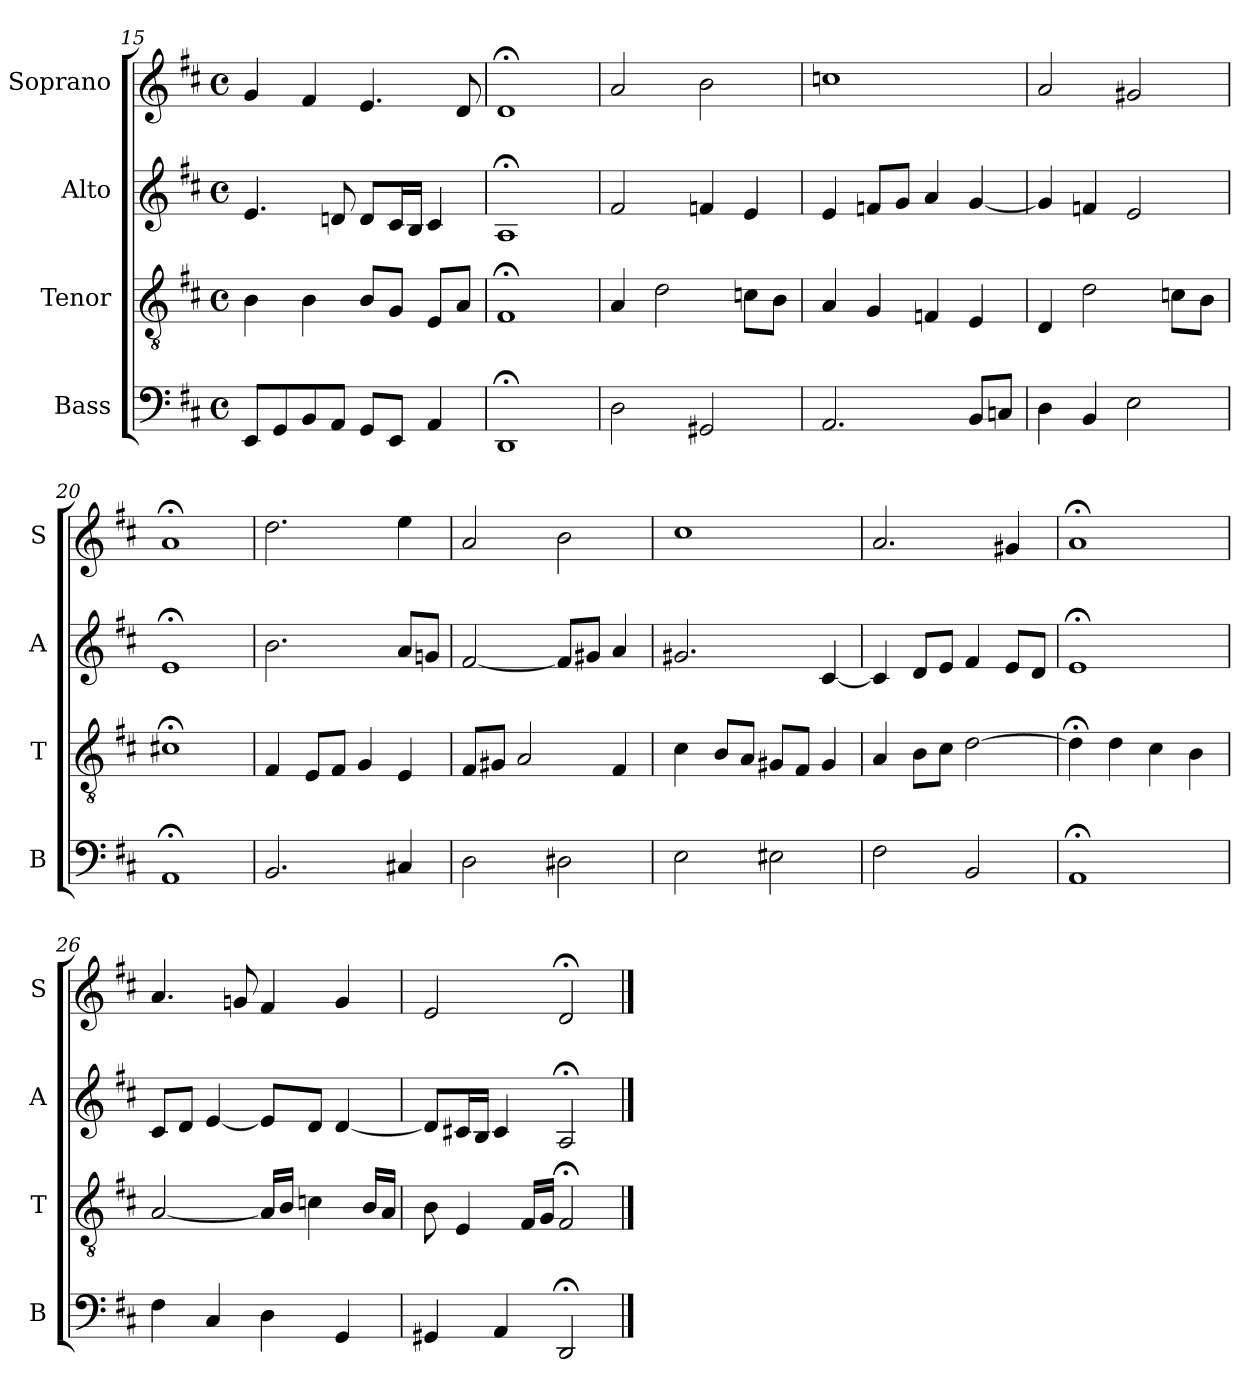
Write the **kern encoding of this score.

**kern	**kern	**kern	**kern
*part4	*part3	*part2	*part1
*staff4	*staff3	*staff2	*staff1
*I"Bass	*I"Tenor	*I"Alto	*I"Soprano
*I'B	*I'T	*I'A	*I'S
*clefF4	*clefGv2	*clefG2	*clefG2
*k[f#c#]	*k[f#c#]	*k[f#c#]	*k[f#c#]
*D:	*D:	*D:	*D:
*M4/4	*M4/4	*M4/4	*M4/4
*met(c)	*met(c)	*met(c)	*met(c)
=15	=15	=15	=15
8EEL	4B	4.e	4g
8GG	.	.	.
8BB	4B	.	4f#
8AAJ	.	8dn	.
8GGL	8BL	8dL	4.e
8EEJ	8GJ	16c#L	.
.	.	16BJJ	.
4AA	8EL	4c#	.
.	8AJ	.	8d
=16	=16	=16	=16
1DD;<	1F#;<	1A;<	1d;<
=17	=17	=17	=17
2D	4A	2f#	2a
.	2d	.	.
2GG#X	.	4fn	2b
.	8cnL	4e	.
.	8BJ	.	.
=18	=18	=18	=18
2.AA	4A	4e	1ccn
.	4G	8fnL	.
.	.	8gJ	.
.	4Fn	4a	.
8BBL	4E	[4g	.
8CnJ	.	.	.
=19	=19	=19	=19
4D	4D	4g]	2a
4BB	2d	4fn	.
2E	.	2e	2g#X
.	8cnL	.	.
.	8BJ	.	.
=20	=20	=20	=20
1AA;<	1c#X;<	1e;<	1a;<
=21	=21	=21	=21
2.BB	4F#	2.b	2.dd
.	8EL	.	.
.	8F#J	.	.
.	4G	.	.
4C#X	4E	8aL	4ee
.	.	8gnJ	.
=22	=22	=22	=22
2D	8F#L	[2f#	2a
.	8G#XJ	.	.
.	2A	.	.
2D#X	.	8f#L]	2b
.	.	8g#XJ	.
.	4F#	4a	.
=23	=23	=23	=23
2E	4c#	2.g#X	1cc#
.	8BL	.	.
.	8AJ	.	.
2E#X	8G#XL	.	.
.	8F#J	.	.
.	4G#	[4c#	.
=24	=24	=24	=24
2F#	4A	4c#]	2.a
.	8BL	8dL	.
.	8c#J	8eJ	.
2BB	[2d	4f#	.
.	.	8eL	4g#X
.	.	8dJ	.
=25	=25	=25	=25
1AA;<	4d;<]	1e;<	1a;<
.	4d	.	.
.	4c#	.	.
.	4B	.	.
=26	=26	=26	=26
4F#	[2A	8c#L	4.a
.	.	8dJ	.
4C#	.	[4e	.
.	.	.	8gn
4D	16ALL]	8eL]	4f#
.	16BJJ	.	.
.	4cn	8dJ	.
4GG	.	[4d	4g
.	16BLL	.	.
.	16AJJ	.	.
=27	=27	=27	=27
4GG#Xi	8Bi	8diL]	2ei
.	4E	16c#XL	.
.	.	16BJJ	.
4AA	.	4c#	.
.	16F#LL	.	.
.	16GJJ	.	.
2DD;<	2F#;<	2A;<	2d;<
==	==	==	==
*-	*-	*-	*-
